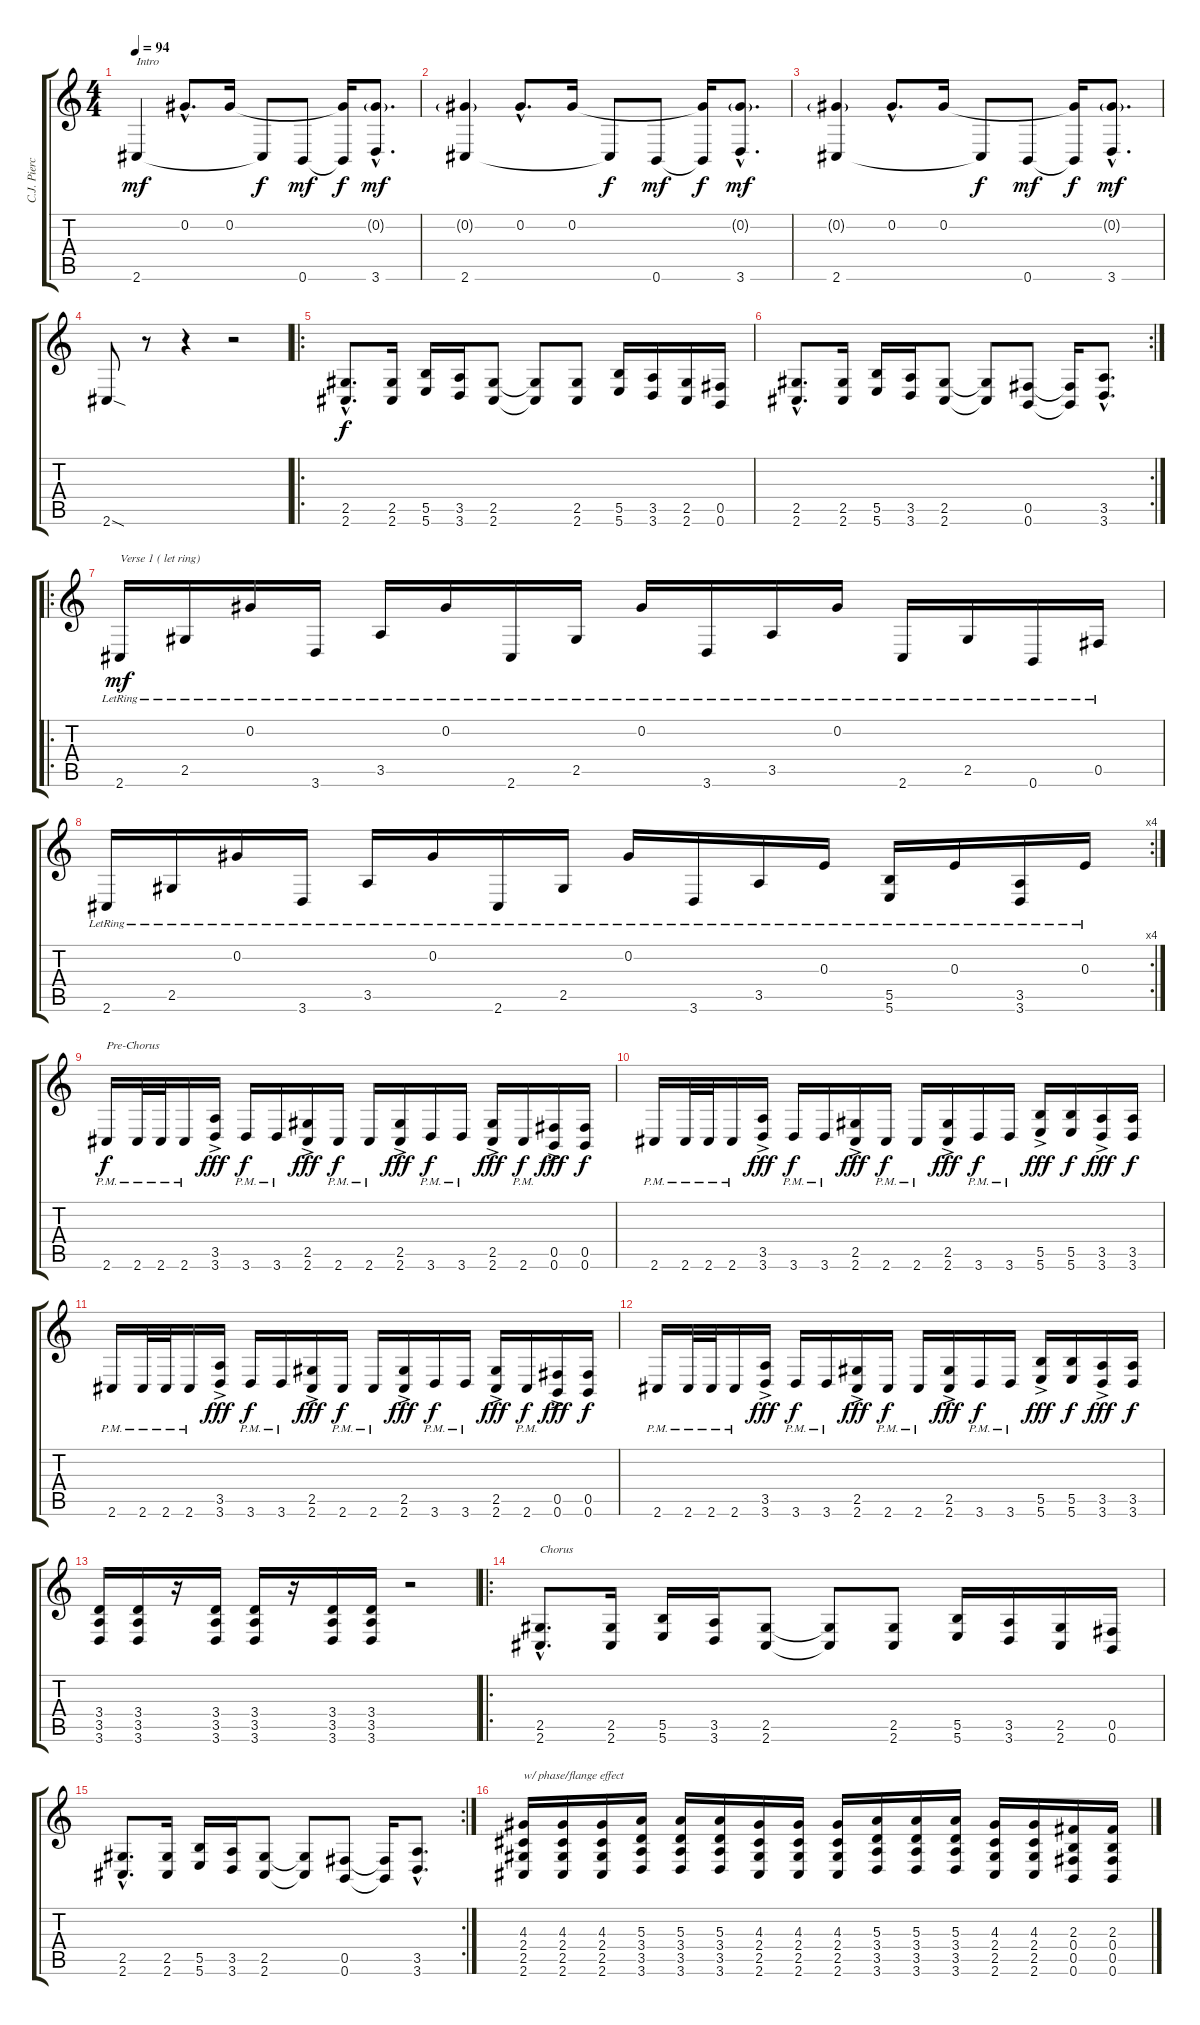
\track ("C.J. Pierce | Lead" "C.J. Pierc") {instrument distortionguitar}
\staff {score tabs}
\tuning (Db4 Ab3 E3 B2 Gb2 B1) {hide}
\ts (4 4)
\tempo 94
\clef g2
\ks c
2.6.4{txt "Intro" dy mf instrument distortionguitar} 0.2{hac}.8{d} 0.2.16 2.6{t}.8{dy f} 0.6.8{dy mf} (0.2{t} 0.6{t}).16{dy f} (0.2{g hac} 3.6{hac}).8{d dy mf} |
(0.2{g} 2.6).4 0.2{hac}.8{d} 0.2.16 2.6{t}.8{dy f} 0.6.8{dy mf} (0.2{t} 0.6{t}).16{dy f} (0.2{g hac} 3.6{hac}).8{d dy mf} |
(0.2{g} 2.6).4 0.2{hac}.8{d} 0.2.16 2.6{t}.8{dy f} 0.6.8{dy mf} (0.2{t} 0.6{t}).16{dy f} (0.2{g hac} 3.6{hac}).8{d dy mf} |
2.6{sod}.8 r.8 r.4 r.2 |
\ro
(2.5{hac} 2.6{hac}).8{d dy f} (2.5 2.6).16 (5.5 5.6).16 (3.5 3.6).16 (2.5 2.6).8 (2.5{t} 2.6{t}).8 (2.5 2.6).8 (5.5 5.6).16 (3.5 3.6).16 (2.5 2.6).16 (0.5 0.6).16 |
\rc 2
(2.5{hac} 2.6{hac}).8{d} (2.5 2.6).16 (5.5 5.6).16 (3.5 3.6).16 (2.5 2.6).8 (2.5{t} 2.6{t}).8 (0.5 0.6).8 (0.5{t} 0.6{t}).16 (3.5{hac} 3.6{hac}).8{d} |
\ro
2.6{lr}.16{txt "Verse 1 ( let ring)" dy mf instrument electricguitarclean} 2.5{lr}.16 0.2{lr}.16 3.6{lr}.16 3.5{lr}.16 0.2{lr}.16 2.6{lr}.16 2.5{lr}.16 0.2{lr}.16 3.6{lr}.16 3.5{lr}.16 0.2{lr}.16 2.6{lr}.16 2.5{lr}.16 0.6{lr}.16 0.5{lr}.16 |
\rc 4
2.6{lr}.16 2.5{lr}.16 0.2{lr}.16 3.6{lr}.16 3.5{lr}.16 0.2{lr}.16 2.6{lr}.16 2.5{lr}.16 0.2{lr}.16 3.6{lr}.16 3.5{lr}.16 0.3{lr}.16 (5.5{lr} 5.6{lr}).16 0.3{lr}.16 (3.5{lr} 3.6{lr}).16 0.3{lr}.16 |
2.6{pm}.16{txt "Pre-Chorus" dy f instrument distortionguitar} 2.6{pm}.32 2.6{pm}.32 2.6{pm}.16 (3.5{ac} 3.6{ac}).16{dy fff} 3.6{pm}.16{dy f} 3.6{pm}.16 (2.5{ac} 2.6{ac}).16{dy fff} 2.6{pm}.16{dy f} 2.6{pm}.16 (2.5{ac} 2.6{ac}).16{dy fff} 3.6{pm}.16{dy f} 3.6{pm}.16 (2.5{ac} 2.6{ac}).16{dy fff} 2.6{pm}.16{dy f} (0.5{ac} 0.6{ac}).16{dy fff} (0.5 0.6).16{dy f} |
2.6{pm}.16 2.6{pm}.32 2.6{pm}.32 2.6{pm}.16 (3.5{ac} 3.6{ac}).16{dy fff} 3.6{pm}.16{dy f} 3.6{pm}.16 (2.5{ac} 2.6{ac}).16{dy fff} 2.6{pm}.16{dy f} 2.6{pm}.16 (2.5{ac} 2.6{ac}).16{dy fff} 3.6{pm}.16{dy f} 3.6{pm}.16 (5.5{ac} 5.6{ac}).16{dy fff} (5.5 5.6).16{dy f} (3.5{ac} 3.6{ac}).16{dy fff} (3.5 3.6).16{dy f} |
2.6{pm}.16 2.6{pm}.32 2.6{pm}.32 2.6{pm}.16 (3.5{ac} 3.6{ac}).16{dy fff} 3.6{pm}.16{dy f} 3.6{pm}.16 (2.5{ac} 2.6{ac}).16{dy fff} 2.6{pm}.16{dy f} 2.6{pm}.16 (2.5{ac} 2.6{ac}).16{dy fff} 3.6{pm}.16{dy f} 3.6{pm}.16 (2.5{ac} 2.6{ac}).16{dy fff} 2.6{pm}.16{dy f} (0.5{ac} 0.6{ac}).16{dy fff} (0.5 0.6).16{dy f} |
2.6{pm}.16 2.6{pm}.32 2.6{pm}.32 2.6{pm}.16 (3.5{ac} 3.6{ac}).16{dy fff} 3.6{pm}.16{dy f} 3.6{pm}.16 (2.5{ac} 2.6{ac}).16{dy fff} 2.6{pm}.16{dy f} 2.6{pm}.16 (2.5{ac} 2.6{ac}).16{dy fff} 3.6{pm}.16{dy f} 3.6{pm}.16 (5.5{ac} 5.6{ac}).16{dy fff} (5.5 5.6).16{dy f} (3.5{ac} 3.6{ac}).16{dy fff} (3.5 3.6).16{dy f} |
(3.4 3.5 3.6).16 (3.4 3.5 3.6).16 r.16 (3.4 3.5 3.6).16 (3.4 3.5 3.6).16 r.16 (3.4 3.5 3.6).16 (3.4 3.5 3.6).16 r.2 |
\ro
(2.5{hac} 2.6{hac}).8{d txt "Chorus"} (2.5 2.6).16 (5.5 5.6).16 (3.5 3.6).16 (2.5 2.6).8 (2.5{t} 2.6{t}).8 (2.5 2.6).8 (5.5 5.6).16 (3.5 3.6).16 (2.5 2.6).16 (0.5 0.6).16 |
\rc 2
(2.5{hac} 2.6{hac}).8{d} (2.5 2.6).16 (5.5 5.6).16 (3.5 3.6).16 (2.5 2.6).8 (2.5{t} 2.6{t}).8 (0.5 0.6).8 (0.5{t} 0.6{t}).16 (3.5{hac} 3.6{hac}).8{d} |
(4.3 2.4 2.5 2.6).16{txt "w/ phase/flange effect"} (4.3 2.4 2.5 2.6).16 (4.3 2.4 2.5 2.6).16 (5.3 3.4 3.5 3.6).16 (5.3 3.4 3.5 3.6).16 (5.3 3.4 3.5 3.6).16 (4.3 2.4 2.5 2.6).16 (4.3 2.4 2.5 2.6).16 (4.3 2.4 2.5 2.6).16 (5.3 3.4 3.5 3.6).16 (5.3 3.4 3.5 3.6).16 (5.3 3.4 3.5 3.6).16 (4.3 2.4 2.5 2.6).16 (4.3 2.4 2.5 2.6).16 (2.3 0.4 0.5 0.6).16 (2.3 0.4 0.5 0.6).16
